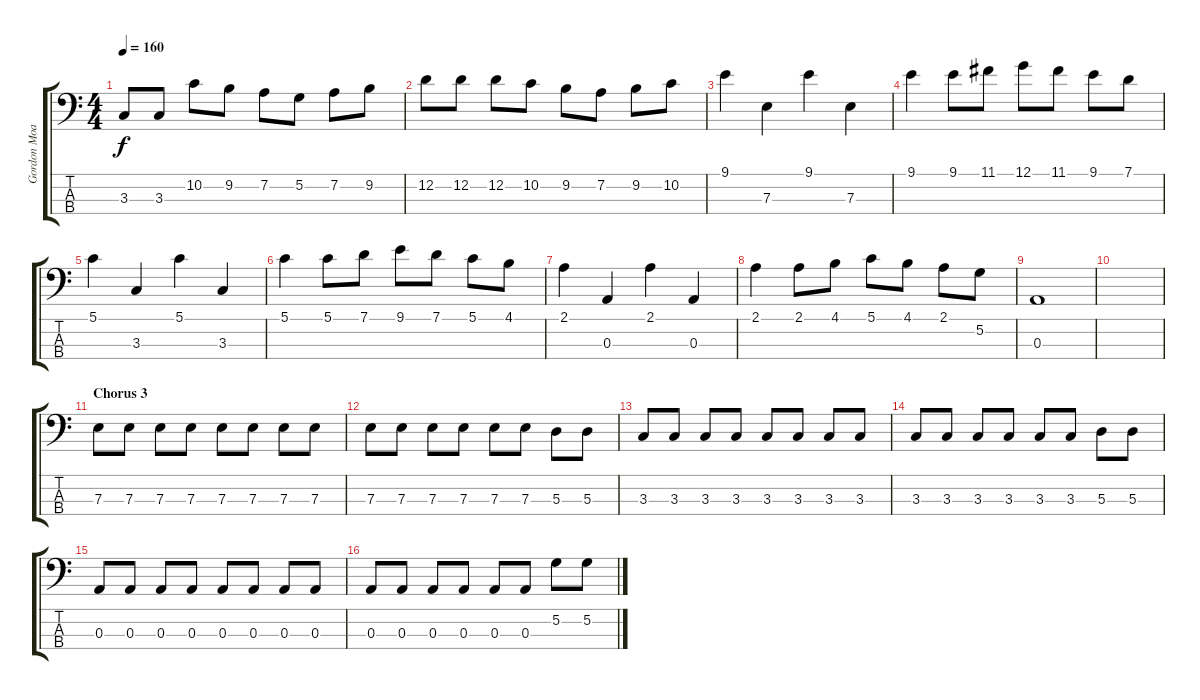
\track ("Gordon Moakes" "Gordon Moa") {instrument electricbasspick}
\staff {score tabs}
\tuning (G2 D2 A1 E1) {hide}
\ts (4 4)
\tempo 160
\clef f4
\ks c
3.3.8{dy f} 3.3.8 10.2.8 9.2.8 7.2.8 5.2.8 7.2.8 9.2.8 |
12.2.8 12.2.8 12.2.8 10.2.8 9.2.8 7.2.8 9.2.8 10.2.8 |
9.1.4 7.3.4 9.1.4 7.3.4 |
9.1.4 9.1.8 11.1.8 12.1.8 11.1.8 9.1.8 7.1.8 |
5.1.4 3.3.4 5.1.4 3.3.4 |
5.1.4 5.1.8 7.1.8 9.1.8 7.1.8 5.1.8 4.1.8 |
2.1.4 0.3.4 2.1.4 0.3.4 |
2.1.4 2.1.8 4.1.8 5.1.8 4.1.8 2.1.8 5.2.8 |
0.3.1 |
|
\section ("" "Chorus 3")
7.3.8 7.3.8 7.3.8 7.3.8 7.3.8 7.3.8 7.3.8 7.3.8 |
7.3.8 7.3.8 7.3.8 7.3.8 7.3.8 7.3.8 5.3.8 5.3.8 |
3.3.8 3.3.8 3.3.8 3.3.8 3.3.8 3.3.8 3.3.8 3.3.8 |
3.3.8 3.3.8 3.3.8 3.3.8 3.3.8 3.3.8 5.3.8 5.3.8 |
0.3.8 0.3.8 0.3.8 0.3.8 0.3.8 0.3.8 0.3.8 0.3.8 |
0.3.8 0.3.8 0.3.8 0.3.8 0.3.8 0.3.8 5.2.8 5.2.8
